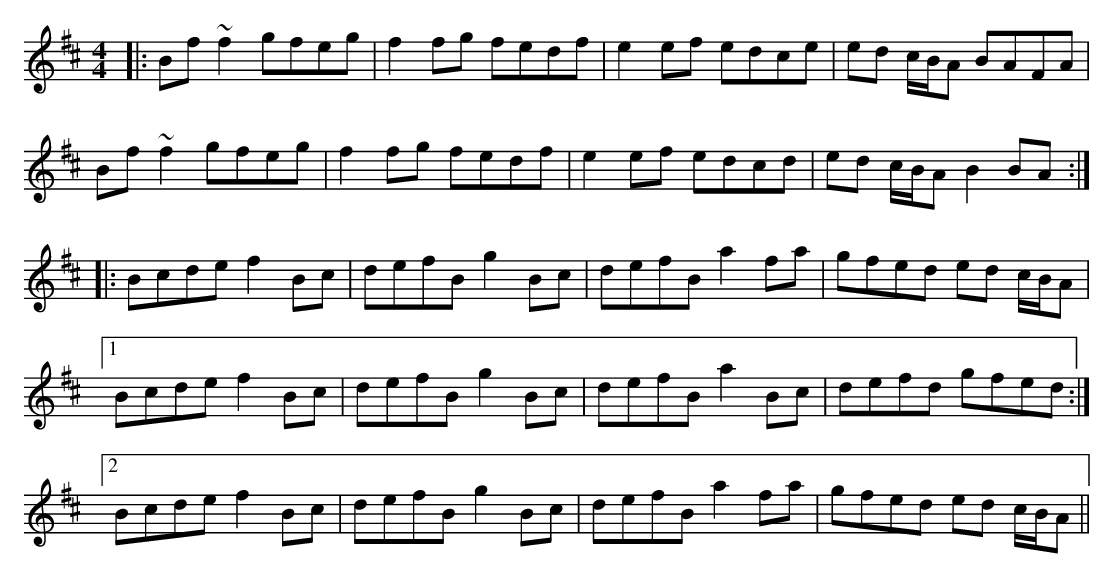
X:1
M:4/4
K:Bmin
|:Bf ~f2 gfeg|f2 fg fedf|e2 ef edce|ed c/B/A BAFA|
Bf ~f2 gfeg|f2 fg fedf|e2 ef edcd|ed c/B/A B2 BA:|
|:Bcde f2 Bc|defB g2 Bc|defB a2 fa|gfed ed c/B/A|
[1 Bcde f2 Bc|defB g2 Bc|defB a2 Bc|defd gfed:|
[2 Bcde f2 Bc|defB g2 Bc|defB a2 fa|gfed ed c/B/A||
